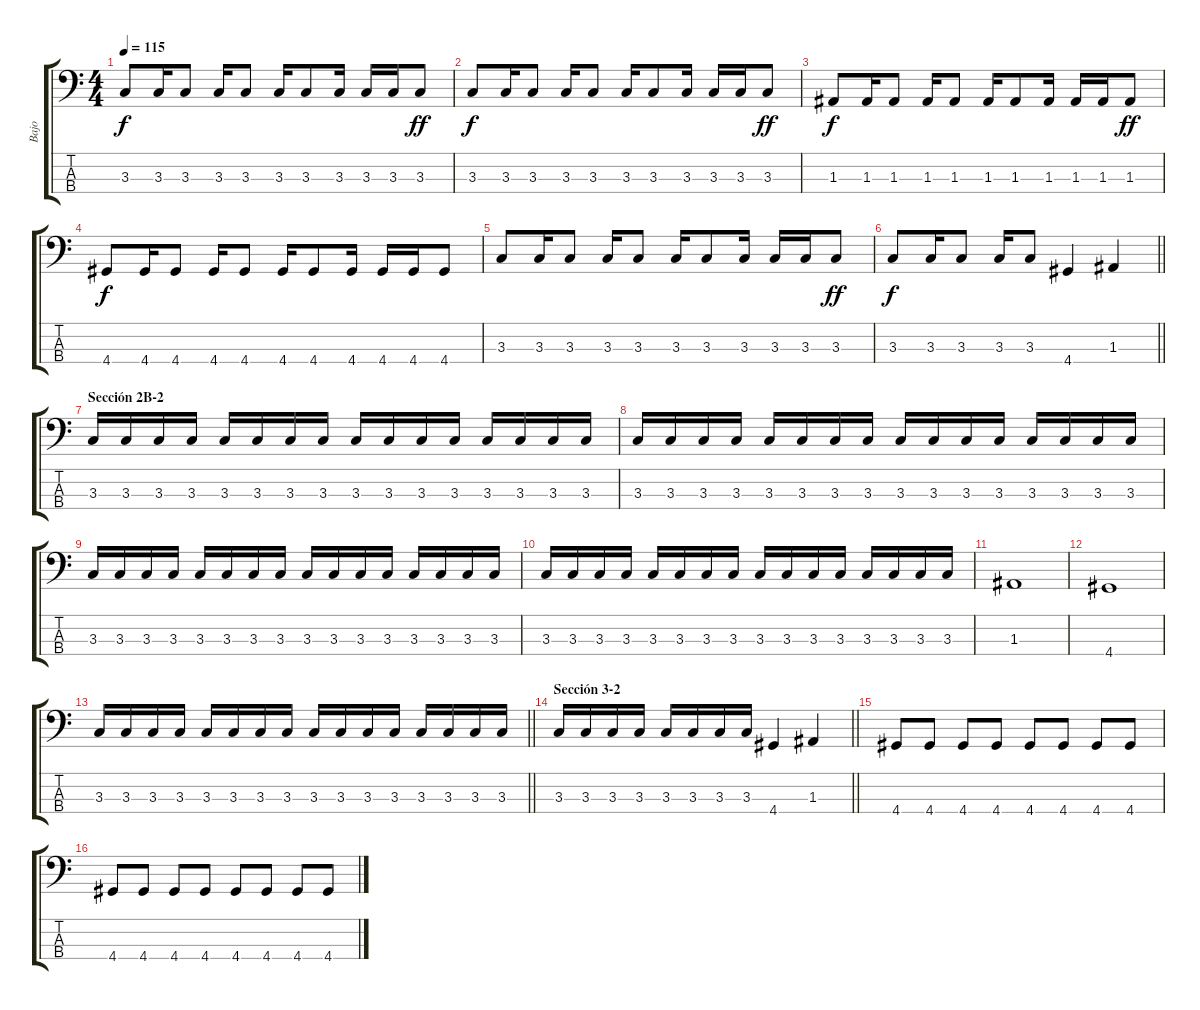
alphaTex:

\track ("Bajo" "Bajo") {instrument electricbassfinger}
\staff {score tabs}
\tuning (G2 D2 A1 E1) {hide}
\ts (4 4)
\tempo 115
\clef f4
\ks c
3.3.8{dy f} 3.3.16 3.3.8 3.3.16 3.3.8 3.3.16 3.3.8 3.3.16 3.3.16 3.3.16 3.3.8{dy ff} |
3.3.8{dy f} 3.3.16 3.3.8 3.3.16 3.3.8 3.3.16 3.3.8 3.3.16 3.3.16 3.3.16 3.3.8{dy ff} |
1.3.8{dy f} 1.3.16 1.3.8 1.3.16 1.3.8 1.3.16 1.3.8 1.3.16 1.3.16 1.3.16 1.3.8{dy ff} |
4.4.8{dy f} 4.4.16 4.4.8 4.4.16 4.4.8 4.4.16 4.4.8 4.4.16 4.4.16 4.4.16 4.4.8 |
3.3.8 3.3.16 3.3.8 3.3.16 3.3.8 3.3.16 3.3.8 3.3.16 3.3.16 3.3.16 3.3.8{dy ff} |
\barLineRight lightlight
3.3.8{dy f} 3.3.16 3.3.8 3.3.16 3.3.8 4.4.4 1.3.4 |
\section ("" "Sección 2B-2")
3.3.16 3.3.16 3.3.16 3.3.16 3.3.16 3.3.16 3.3.16 3.3.16 3.3.16 3.3.16 3.3.16 3.3.16 3.3.16 3.3.16 3.3.16 3.3.16 |
3.3.16 3.3.16 3.3.16 3.3.16 3.3.16 3.3.16 3.3.16 3.3.16 3.3.16 3.3.16 3.3.16 3.3.16 3.3.16 3.3.16 3.3.16 3.3.16 |
3.3.16 3.3.16 3.3.16 3.3.16 3.3.16 3.3.16 3.3.16 3.3.16 3.3.16 3.3.16 3.3.16 3.3.16 3.3.16 3.3.16 3.3.16 3.3.16 |
3.3.16 3.3.16 3.3.16 3.3.16 3.3.16 3.3.16 3.3.16 3.3.16 3.3.16 3.3.16 3.3.16 3.3.16 3.3.16 3.3.16 3.3.16 3.3.16 |
1.3.1 |
4.4.1 |
\barLineRight lightlight
3.3.16 3.3.16 3.3.16 3.3.16 3.3.16 3.3.16 3.3.16 3.3.16 3.3.16 3.3.16 3.3.16 3.3.16 3.3.16 3.3.16 3.3.16 3.3.16 |
\section ("" "Sección 3-2")
\barLineRight lightlight
3.3.16 3.3.16 3.3.16 3.3.16 3.3.16 3.3.16 3.3.16 3.3.16 4.4.4 1.3.4 |
4.4.8 4.4.8 4.4.8 4.4.8 4.4.8 4.4.8 4.4.8 4.4.8 |
4.4.8 4.4.8 4.4.8 4.4.8 4.4.8 4.4.8 4.4.8 4.4.8
